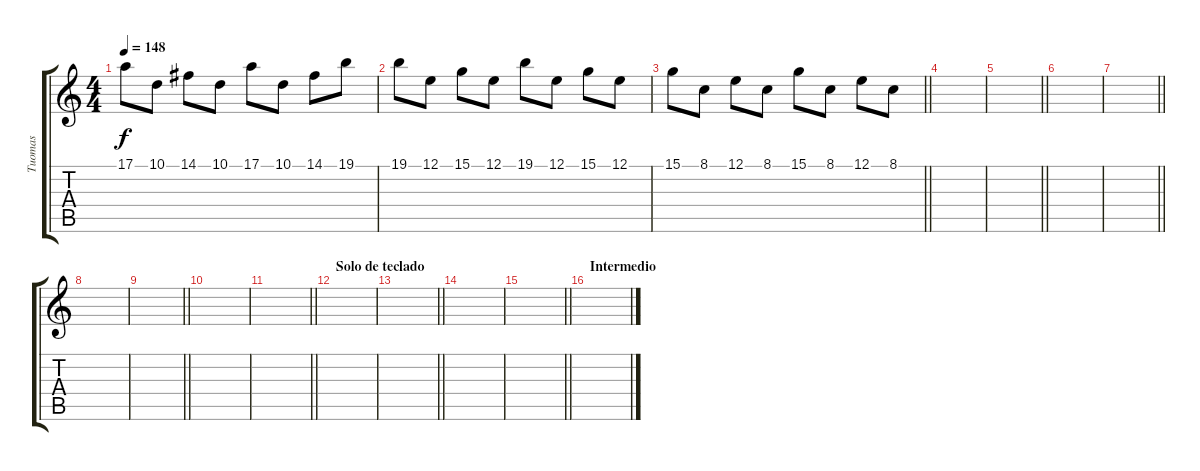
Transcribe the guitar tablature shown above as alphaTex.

\track ("Tuomas" "Tuomas") {instrument rockorgan}
\staff {score tabs}
\tuning (E4 B3 G3 D3 A2 E2) {hide}
\ts (4 4)
\tempo 148
\clef g2
\ks c
17.1.8{dy f} 10.1.8 14.1.8 10.1.8 17.1.8 10.1.8 14.1.8 19.1.8 |
19.1.8 12.1.8 15.1.8 12.1.8 19.1.8 12.1.8 15.1.8 12.1.8 |
\barLineRight lightlight
15.1.8 8.1.8 12.1.8 8.1.8 15.1.8 8.1.8 12.1.8 8.1.8 |
|
\barLineRight lightlight
|
|
\barLineRight lightlight
|
|
\barLineRight lightlight
|
|
\barLineRight lightlight
|
\section ("" "Solo de teclado")
|
\barLineRight lightlight
|
|
\barLineRight lightlight
|
\section ("" "Intermedio")
